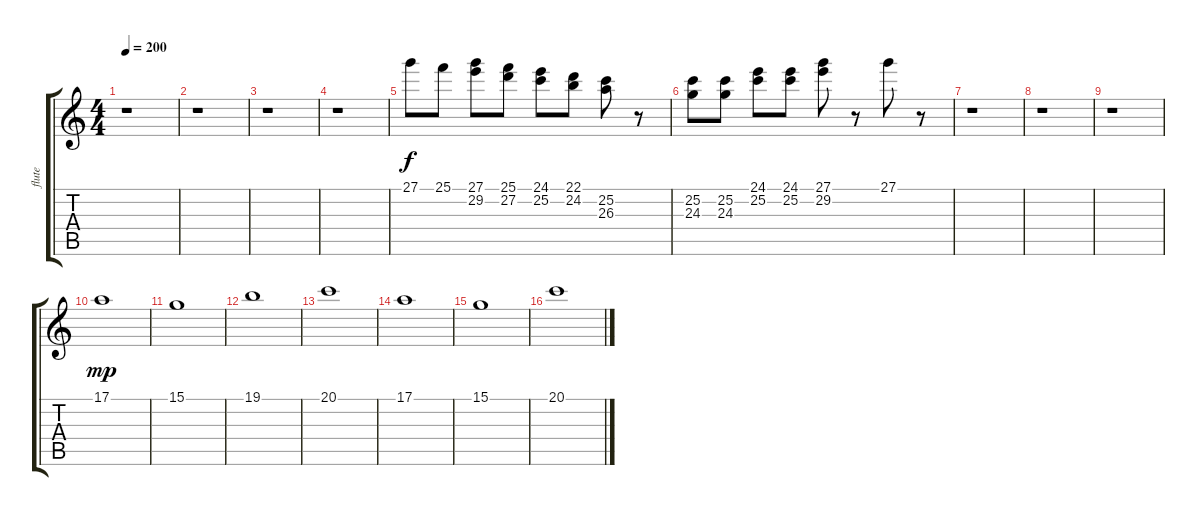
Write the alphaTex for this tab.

\track ("flute               " "flute     ") {instrument piccolo}
\staff {score tabs}
\tuning (E4 B3 G3 D3 A2 E2) {hide}
\ts (4 4)
\tempo 200
\clef g2
\ks c
r.1{dy f} |
r.1 |
r.1 |
r.1 |
27.1.8 25.1.8 (27.1 29.2).8 (25.1 27.2).8 (24.1 25.2).8 (22.1 24.2).8 (25.2 26.3).8 r.8 |
(25.2 24.3).8 (25.2 24.3).8 (24.1 25.2).8 (24.1 25.2).8 (27.1 29.2).8 r.8 27.1.8 r.8 |
r.1 |
r.1 |
r.1 |
17.1.1{dy mp} |
15.1.1 |
19.1.1 |
20.1.1 |
17.1.1 |
15.1.1 |
20.1.1
